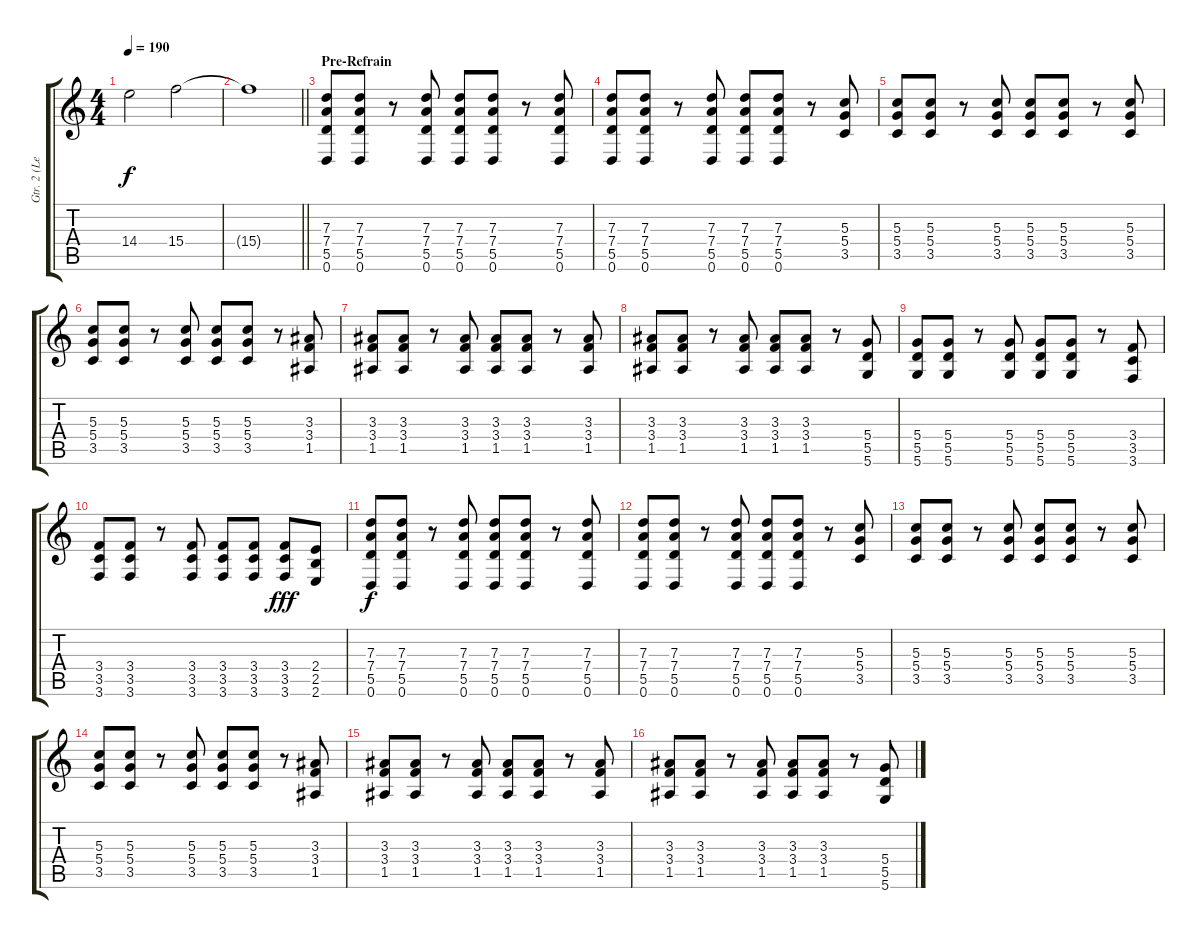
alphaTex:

\track ("Gtr. 2 (Lead)" "Gtr. 2 (Le") {instrument distortionguitar}
\staff {score tabs}
\tuning (E4 B3 G3 D3 A2 D2) {hide}
\ts (4 4)
\tempo 190
\clef g2
\ks c
14.4.2{dy f} 15.4.2 |
\barLineRight lightlight
15.4{t}.1 |
\section ("" "Pre-Refrain")
(7.3 7.4 5.5 0.6).8 (7.3 7.4 5.5 0.6).8 r.8 (7.3 7.4 5.5 0.6).8 (7.3 7.4 5.5 0.6).8 (7.3 7.4 5.5 0.6).8 r.8 (7.3 7.4 5.5 0.6).8 |
(7.3 7.4 5.5 0.6).8 (7.3 7.4 5.5 0.6).8 r.8 (7.3 7.4 5.5 0.6).8 (7.3 7.4 5.5 0.6).8 (7.3 7.4 5.5 0.6).8 r.8 (5.3 5.4 3.5).8 |
(5.3 5.4 3.5).8 (5.3 5.4 3.5).8 r.8 (5.3 5.4 3.5).8 (5.3 5.4 3.5).8 (5.3 5.4 3.5).8 r.8 (5.3 5.4 3.5).8 |
(5.3 5.4 3.5).8 (5.3 5.4 3.5).8 r.8 (5.3 5.4 3.5).8 (5.3 5.4 3.5).8 (5.3 5.4 3.5).8 r.8 (3.3 3.4 1.5).8 |
(3.3 3.4 1.5).8 (3.3 3.4 1.5).8 r.8 (3.3 3.4 1.5).8 (3.3 3.4 1.5).8 (3.3 3.4 1.5).8 r.8 (3.3 3.4 1.5).8 |
(3.3 3.4 1.5).8 (3.3 3.4 1.5).8 r.8 (3.3 3.4 1.5).8 (3.3 3.4 1.5).8 (3.3 3.4 1.5).8 r.8 (5.4 5.5 5.6).8 |
(5.4 5.5 5.6).8 (5.4 5.5 5.6).8 r.8 (5.4 5.5 5.6).8 (5.4 5.5 5.6).8 (5.4 5.5 5.6).8 r.8 (3.4 3.5 3.6).8 |
(3.4 3.5 3.6).8 (3.4 3.5 3.6).8 r.8 (3.4 3.5 3.6).8 (3.4 3.5 3.6).8 (3.4 3.5 3.6).8 (3.4 3.5 3.6).8{dy fff} (2.4 2.5 2.6).8 |
(7.3 7.4 5.5 0.6).8{dy f} (7.3 7.4 5.5 0.6).8 r.8 (7.3 7.4 5.5 0.6).8 (7.3 7.4 5.5 0.6).8 (7.3 7.4 5.5 0.6).8 r.8 (7.3 7.4 5.5 0.6).8 |
(7.3 7.4 5.5 0.6).8 (7.3 7.4 5.5 0.6).8 r.8 (7.3 7.4 5.5 0.6).8 (7.3 7.4 5.5 0.6).8 (7.3 7.4 5.5 0.6).8 r.8 (5.3 5.4 3.5).8 |
(5.3 5.4 3.5).8 (5.3 5.4 3.5).8 r.8 (5.3 5.4 3.5).8 (5.3 5.4 3.5).8 (5.3 5.4 3.5).8 r.8 (5.3 5.4 3.5).8 |
(5.3 5.4 3.5).8 (5.3 5.4 3.5).8 r.8 (5.3 5.4 3.5).8 (5.3 5.4 3.5).8 (5.3 5.4 3.5).8 r.8 (3.3 3.4 1.5).8 |
(3.3 3.4 1.5).8 (3.3 3.4 1.5).8 r.8 (3.3 3.4 1.5).8 (3.3 3.4 1.5).8 (3.3 3.4 1.5).8 r.8 (3.3 3.4 1.5).8 |
(3.3 3.4 1.5).8 (3.3 3.4 1.5).8 r.8 (3.3 3.4 1.5).8 (3.3 3.4 1.5).8 (3.3 3.4 1.5).8 r.8 (5.4 5.5 5.6).8
